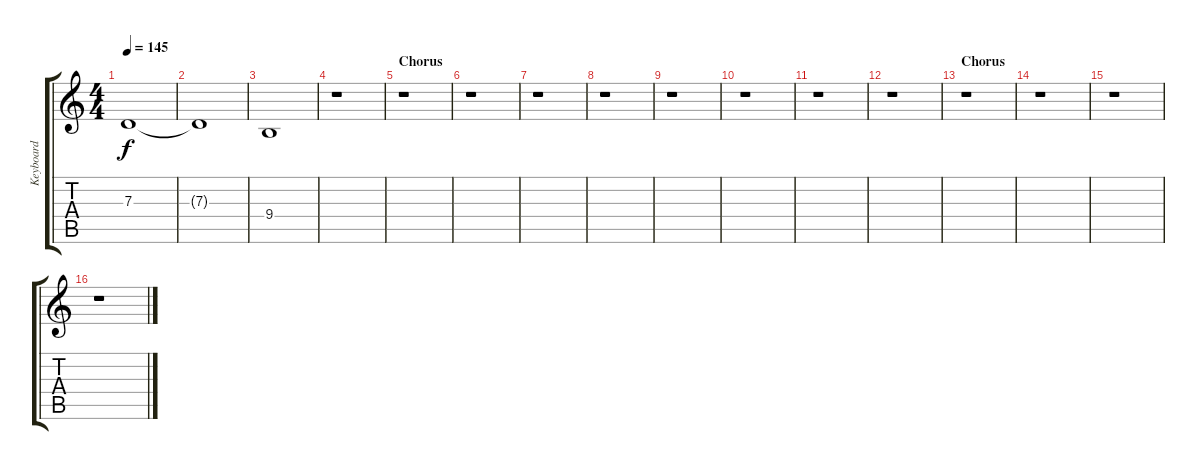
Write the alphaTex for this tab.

\track ("Keyboard" "Keyboard") {instrument synthstrings1}
\staff {score tabs}
\tuning (E4 B3 G3 D3 A2 E2) {hide}
\ts (4 4)
\tempo 145
\clef g2
\ks c
7.3.1{dy f} |
7.3{t}.1 |
9.4.1 |
r.1 |
\section ("" "Chorus")
r.1 |
r.1 |
r.1 |
r.1 |
r.1 |
r.1 |
r.1 |
r.1 |
\section ("" "Chorus")
r.1 |
r.1 |
r.1 |
r.1
